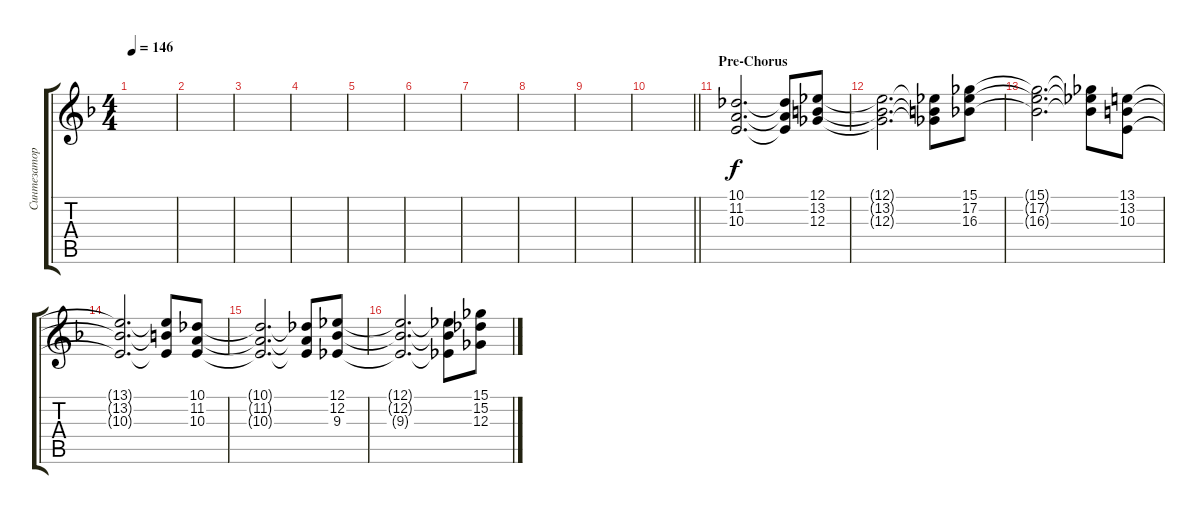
\track ("Синтезатор" "Синтезатор") {instrument drawbarorgan}
\staff {score tabs}
\tuning (Eb4 Bb3 Gb3 Db3 Ab2 Eb2) {hide}
\ts (4 4)
\tempo 146
\clef g2
\ks dminor
|
|
|
|
|
|
|
|
|
\barLineRight lightlight
|
\section ("" "Pre-Chorus")
(10.1 11.2 10.3).2{d} (10.1{t} 11.2{t} 10.3{t}).8 (12.1 13.2 12.3).8 |
(12.1{t} 13.2{t} 12.3{t}).2{d} (12.1{t} 13.2{t} 12.3{t}).8 (15.1 17.2 16.3).8 |
(15.1{t} 17.2{t} 16.3{t}).2{d} (15.1{t} 17.2{t} 16.3{t}).8 (13.1 13.2 10.3).8 |
(13.1{t} 13.2{t} 10.3{t}).2{d} (13.1{t} 13.2{t} 10.3{t}).8 (10.1 11.2 10.3).8 |
(10.1{t} 11.2{t} 10.3{t}).2{d} (10.1{t} 11.2{t} 10.3{t}).8 (12.1 12.2 9.3).8 |
(12.1{t} 12.2{t} 9.3{t}).2{d} (12.1{t} 12.2{t} 9.3{t}).8 (15.1 15.2 12.3).8
